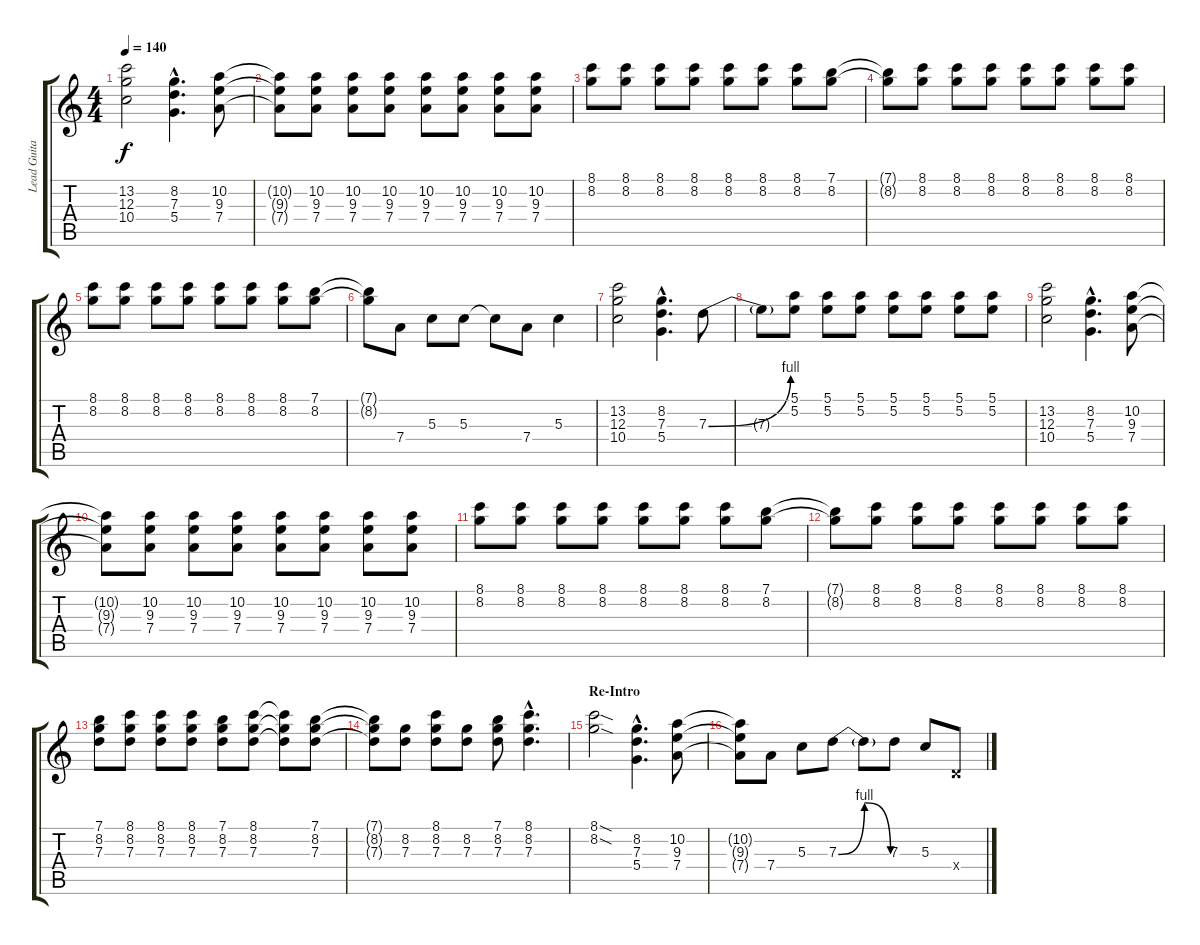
\track ("Lead Guitar" "Lead Guita") {instrument overdrivenguitar}
\staff {score tabs}
\tuning (E4 B3 G3 D3 A2 E2) {hide}
\ts (4 4)
\tempo 140
\clef g2
\ks c
(13.2 12.3 10.4).2{dy f} (8.2{hac} 7.3{hac} 5.4{hac}).4{d} (10.2 9.3 7.4).8 |
(10.2{t} 9.3{t} 7.4{t}).8 (10.2 9.3 7.4).8 (10.2 9.3 7.4).8 (10.2 9.3 7.4).8 (10.2 9.3 7.4).8 (10.2 9.3 7.4).8 (10.2 9.3 7.4).8 (10.2 9.3 7.4).8 |
(8.1 8.2).8 (8.1 8.2).8 (8.1 8.2).8 (8.1 8.2).8 (8.1 8.2).8 (8.1 8.2).8 (8.1 8.2).8 (7.1 8.2).8 |
(7.1{t} 8.2{t}).8 (8.1 8.2).8 (8.1 8.2).8 (8.1 8.2).8 (8.1 8.2).8 (8.1 8.2).8 (8.1 8.2).8 (8.1 8.2).8 |
(8.1 8.2).8 (8.1 8.2).8 (8.1 8.2).8 (8.1 8.2).8 (8.1 8.2).8 (8.1 8.2).8 (8.1 8.2).8 (7.1 8.2).8 |
(7.1{t} 8.2{t}).8 7.4.8 5.3.8 5.3.8 5.3{t}.8 7.4.8 5.3.4 |
(13.2 12.3 10.4).2 (8.2{hac} 7.3{hac} 5.4{hac}).4{d} 7.3{be (bend 0 0 60 4)}.8 |
7.3{t}.8 (5.1 5.2).8 (5.1 5.2).8 (5.1 5.2).8 (5.1 5.2).8 (5.1 5.2).8 (5.1 5.2).8 (5.1 5.2).8 |
(13.2 12.3 10.4).2 (8.2{hac} 7.3{hac} 5.4{hac}).4{d} (10.2 9.3 7.4).8 |
(10.2{t} 9.3{t} 7.4{t}).8 (10.2 9.3 7.4).8 (10.2 9.3 7.4).8 (10.2 9.3 7.4).8 (10.2 9.3 7.4).8 (10.2 9.3 7.4).8 (10.2 9.3 7.4).8 (10.2 9.3 7.4).8 |
(8.1 8.2).8 (8.1 8.2).8 (8.1 8.2).8 (8.1 8.2).8 (8.1 8.2).8 (8.1 8.2).8 (8.1 8.2).8 (7.1 8.2).8 |
(7.1{t} 8.2{t}).8 (8.1 8.2).8 (8.1 8.2).8 (8.1 8.2).8 (8.1 8.2).8 (8.1 8.2).8 (8.1 8.2).8 (8.1 8.2).8 |
(7.1 8.2 7.3).8 (8.1 8.2 7.3).8 (8.1 8.2 7.3).8 (8.1 8.2 7.3).8 (7.1 8.2 7.3).8 (8.1 8.2 7.3).8 (8.1{t} 8.2{t} 7.3{t}).8 (7.1 8.2 7.3).8 |
(7.1{t} 8.2{t} 7.3{t}).8 (8.2 7.3).8 (8.1 8.2 7.3).8 (8.2 7.3).8 (7.1 8.2 7.3).8 (8.1{hac} 8.2{hac} 7.3{hac}).4{d} |
\section ("" "Re-Intro")
(8.1{sod} 8.2{sod}).2 (8.2{hac} 7.3{hac} 5.4{hac}).4{d} (10.2 9.3 7.4).8 |
(10.2{t} 9.3{t} 7.4{t}).8 7.4.8 5.3.8 7.3{be (bendrelease 0 0 15 4 45 4 60 0)}.8 7.3{t}.8 7.3.8 5.3.8 0.4{x}.8
